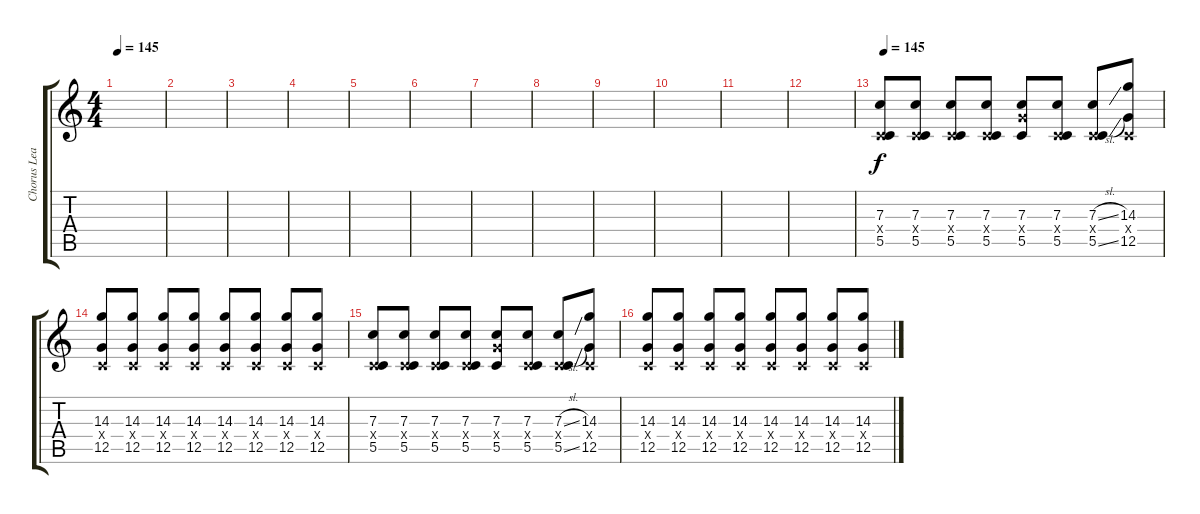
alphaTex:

\track ("Chorus Lead" "Chorus Lea") {instrument distortionguitar}
\staff {score tabs}
\tuning (D4 A3 F3 C3 G2 C2) {hide}
\ts (4 4)
\tempo 145
\clef g2
\ks c
|
|
|
|
|
|
|
|
|
|
|
|
\tempo 145
(7.3 0.4{x} 5.5).8 (7.3 0.4{x} 5.5).8 (7.3 0.4{x} 5.5).8 (7.3 0.4{x} 5.5).8 (7.3 7.4{x} 5.5).8 (7.3 0.4{x} 5.5).8 (7.3{sl} 0.4{x} 5.5{sl}).8 (14.3 0.4{x} 12.5).8 |
(14.3 0.4{x} 12.5).8 (14.3 0.4{x} 12.5).8 (14.3 0.4{x} 12.5).8 (14.3 0.4{x} 12.5).8 (14.3 0.4{x} 12.5).8 (14.3 0.4{x} 12.5).8 (14.3 0.4{x} 12.5).8 (14.3 0.4{x} 12.5).8 |
(7.3 0.4{x} 5.5).8 (7.3 0.4{x} 5.5).8 (7.3 0.4{x} 5.5).8 (7.3 0.4{x} 5.5).8 (7.3 7.4{x} 5.5).8 (7.3 0.4{x} 5.5).8 (7.3{sl} 0.4{x} 5.5{sl}).8 (14.3 0.4{x} 12.5).8 |
(14.3 0.4{x} 12.5).8 (14.3 0.4{x} 12.5).8 (14.3 0.4{x} 12.5).8 (14.3 0.4{x} 12.5).8 (14.3 0.4{x} 12.5).8 (14.3 0.4{x} 12.5).8 (14.3 0.4{x} 12.5).8 (14.3 0.4{x} 12.5).8
